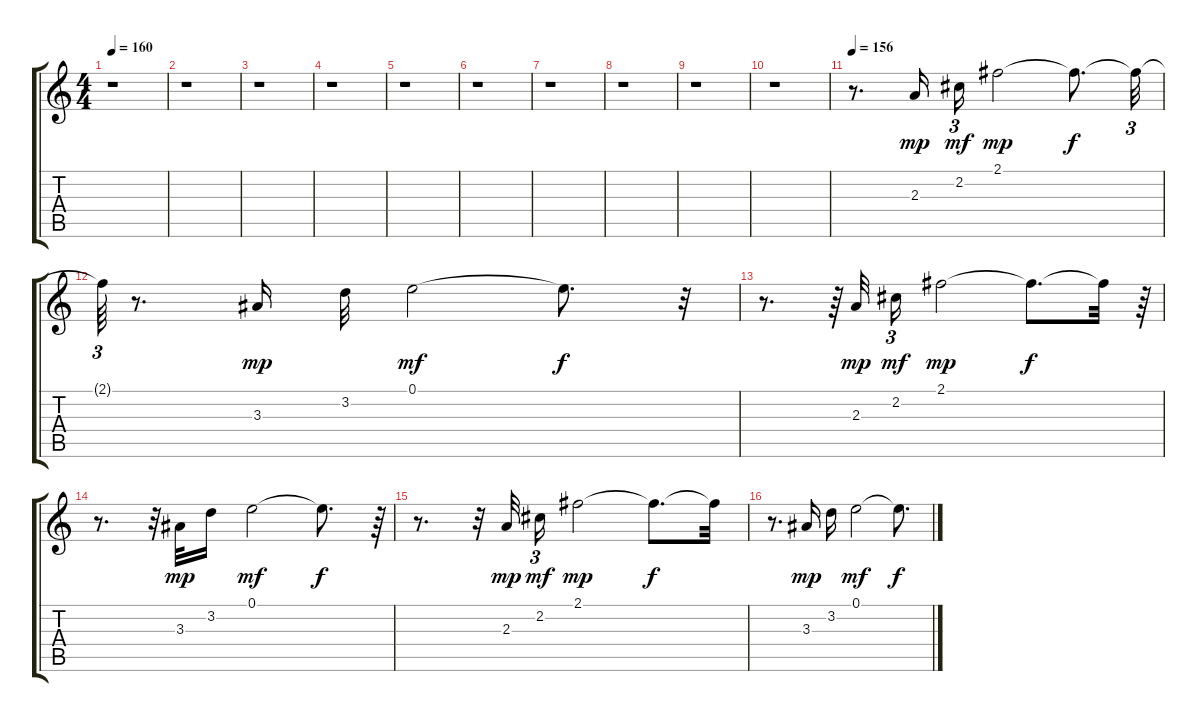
\track "" {instrument electricguitarjazz}
\staff {score tabs}
\tuning (E4 B3 G3 D3 A2 E2) {hide}
\ts (4 4)
\tempo 160
\clef g2
\ks c
r.1{dy mp} |
r.1 |
r.1 |
r.1 |
r.1 |
r.1 |
r.1 |
r.1 |
r.1 |
r.1 |
\tempo 156
r.8{d} 2.3.16 2.2.16{tu (3 2) dy mf} 2.1.2{dy mp} 2.1{t}.8{d dy f} 2.1{t}.32{tu (3 2)} |
2.1{t}.64{tu (3 2)} r.8{d} 3.3.16{dy mp} 3.2.32 0.1.2{dy mf} 0.1{t}.8{d dy f} r.32{tu (3 2)} |
r.8{d} r.64{tu (3 2)} 2.3.32{dy mp} 2.2.16{tu (3 2) dy mf} 2.1.2{dy mp} 2.1{t}.8{d dy f} 2.1{t}.32 r.64{tu (3 2)} |
r.8{d} r.32{tu (3 2)} 3.3.32{dy mp} 3.2.16 0.1.2{dy mf} 0.1{t}.8{d dy f} r.64{tu (3 2)} |
r.8{d} r.32{tu (3 2)} 2.3.32{dy mp} 2.2.16{tu (3 2) dy mf} 2.1.2{dy mp} 2.1{t}.8{d dy f} 2.1{t}.32 |
r.8{d} 3.3.16{dy mp} 3.2.16 0.1.2{dy mf} 0.1{t}.8{d dy f}
